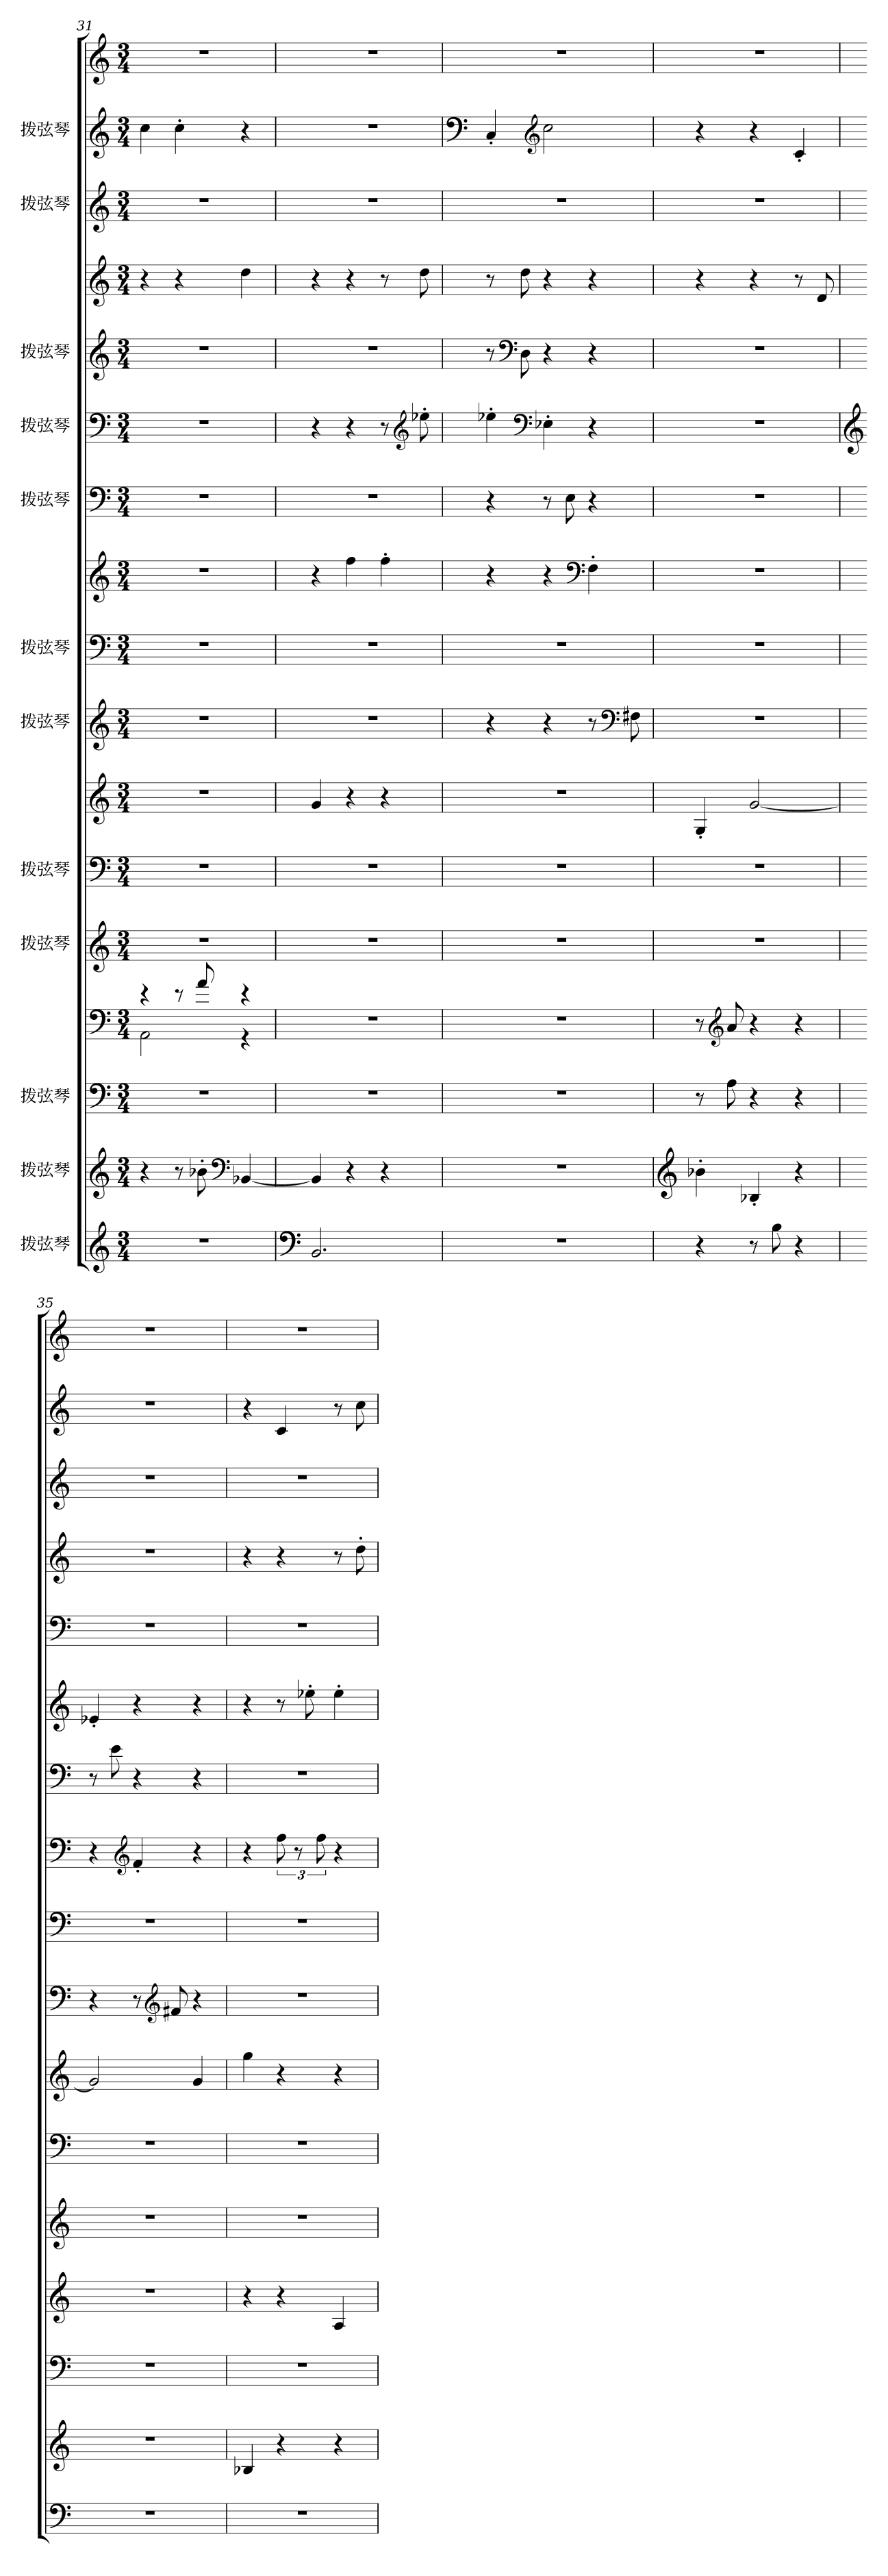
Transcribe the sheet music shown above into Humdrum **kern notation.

**kern	**kern	**kern	**kern	**kern	**kern	**kern	**kern	**kern	**kern	**kern	**kern	**kern	**kern	**kern	**kern	**kern
*part12	*part11	*part10	*part10	*part9	*part8	*part8	*part7	*part6	*part6	*part5	*part4	*part3	*part3	*part2	*part1	*part1
*staff17	*staff16	*staff15	*staff14	*staff13	*staff12	*staff11	*staff10	*staff9	*staff8	*staff7	*staff6	*staff5	*staff4	*staff3	*staff2	*staff1
*I"拨弦琴	*I"拨弦琴	*I"拨弦琴	*	*I"拨弦琴	*I"拨弦琴	*	*I"拨弦琴	*I"拨弦琴	*	*I"拨弦琴	*I"拨弦琴	*I"拨弦琴	*	*I"拨弦琴	*I"拨弦琴	*
*clefG2	*clefG2	*clefF4	*clefF4	*clefG2	*clefF4	*clefG2	*clefG2	*clefF4	*clefG2	*clefF4	*clefF4	*clefG2	*clefG2	*clefG2	*clefG2	*clefG2
*k[]	*k[]	*k[]	*k[]	*k[]	*k[]	*k[]	*k[]	*k[]	*k[]	*k[]	*k[]	*k[]	*k[]	*k[]	*k[]	*k[]
*M3/4	*M3/4	*M3/4	*M3/4	*M3/4	*M3/4	*M3/4	*M3/4	*M3/4	*M3/4	*M3/4	*M3/4	*M3/4	*M3/4	*M3/4	*M3/4	*M3/4
=31	=31	=31	=31	=31	=31	=31	=31	=31	=31	=31	=31	=31	=31	=31	=31	=31
*	*	*	*^	*	*	*	*	*	*	*	*	*	*	*	*	*
2.r	4r	2.r	4r	2AA\	2.r	2.r	2.r	2.r	2.r	2.r	2.r	2.r	2.r	4r	2.r	4cc\	2.r
.	8r	.	8r	.	.	.	.	.	.	.	.	.	.	4r	.	4cc'\	.
.	8b-X'\	.	8a/	.	.	.	.	.	.	.	.	.	.	.	.	.	.
*	*clefF4	*	*	*	*	*	*	*	*	*	*	*	*	*	*	*	*
.	[4BB-X/	.	4r	4r	.	.	.	.	.	.	.	.	.	4dd\	.	4r	.
*	*	*	*v	*v	*	*	*	*	*	*	*	*	*	*	*	*	*
=32	=32	=32	=32	=32	=32	=32	=32	=32	=32	=32	=32	=32	=32	=32	=32	=32
*clefF4	*	*	*	*	*	*	*	*	*	*	*	*	*	*	*	*
2.BB/	4BB-/]	2.r	2.r	2.r	2.r	4g/	2.r	2.r	4r	2.r	4r	2.r	4r	2.r	2.r	2.r
.	4r	.	.	.	.	4r	.	.	4ff\	.	4r	.	4r	.	.	.
.	4r	.	.	.	.	4r	.	.	4ff'\	.	8r	.	8r	.	.	.
*	*	*	*	*	*	*	*	*	*	*	*clefG2	*	*	*	*	*
.	.	.	.	.	.	.	.	.	.	.	8ee-X'\	.	8dd\	.	.	.
!!LO:PB:g=z
=33	=33	=33	=33	=33	=33	=33	=33	=33	=33	=33	=33	=33	=33	=33	=33	=33
*	*	*	*	*	*	*	*	*	*	*	*	*	*	*	*clefF4	*
2.r	2.r	2.r	2.r	2.r	2.r	2.r	4r	2.r	4r	4r	4ee-X'\	8r	8r	2.r	4C'/	2.r
*	*	*	*	*	*	*	*	*	*	*	*	*clefF4	*	*	*	*
.	.	.	.	.	.	.	.	.	.	.	.	8D\	8dd\	.	.	.
*	*	*	*	*	*	*	*	*	*	*	*clefF4	*	*	*	*clefG2	*
.	.	.	.	.	.	.	4r	.	4r	8r	4E-X'\	4r	4r	.	2cc\	.
.	.	.	.	.	.	.	.	.	.	8E\	.	.	.	.	.	.
*	*	*	*	*	*	*	*	*	*clefF4	*	*	*	*	*	*	*
.	.	.	.	.	.	.	8r	.	4F'\	4r	4r	4r	4r	.	.	.
*	*	*	*	*	*	*	*clefF4	*	*	*	*	*	*	*	*	*
.	.	.	.	.	.	.	8F#X\	.	.	.	.	.	.	.	.	.
=34	=34	=34	=34	=34	=34	=34	=34	=34	=34	=34	=34	=34	=34	=34	=34	=34
*	*clefG2	*	*	*	*	*	*	*	*	*	*	*	*	*	*	*
4r	4b-X'\	8r	8r	2.r	2.r	4G'/	2.r	2.r	2.r	2.r	2.r	2.r	4r	2.r	4r	2.r
*	*	*	*clefG2	*	*	*	*	*	*	*	*	*	*	*	*	*
.	.	8A\	8a/	.	.	.	.	.	.	.	.	.	.	.	.	.
8r	4B-X'/	4r	4r	.	.	[2g/	.	.	.	.	.	.	4r	.	4r	.
8B\	.	.	.	.	.	.	.	.	.	.	.	.	.	.	.	.
4r	4r	4r	4r	.	.	.	.	.	.	.	.	.	8r	.	4c'/	.
.	.	.	.	.	.	.	.	.	.	.	.	.	8d/	.	.	.
=35	=35	=35	=35	=35	=35	=35	=35	=35	=35	=35	=35	=35	=35	=35	=35	=35
*	*	*	*	*	*	*	*	*	*	*	*clefG2	*	*	*	*	*
2.r	2.r	2.r	2.r	2.r	2.r	2g/]	4r	2.r	4r	8r	4e-X'/	2.r	2.r	2.r	2.r	2.r
.	.	.	.	.	.	.	.	.	.	8e\	.	.	.	.	.	.
*	*	*	*	*	*	*	*	*	*clefG2	*	*	*	*	*	*	*
.	.	.	.	.	.	.	8r	.	4f'/	4r	4r	.	.	.	.	.
*	*	*	*	*	*	*	*clefG2	*	*	*	*	*	*	*	*	*
.	.	.	.	.	.	.	8f#X/	.	.	.	.	.	.	.	.	.
.	.	.	.	.	.	4g/	4r	.	4r	4r	4r	.	.	.	.	.
=36	=36	=36	=36	=36	=36	=36	=36	=36	=36	=36	=36	=36	=36	=36	=36	=36
2.r	4B-X/	2.r	4r	2.r	2.r	4gg\	2.r	2.r	4r	2.r	4r	2.r	4r	2.r	4r	2.r
.	4r	.	4r	.	.	4r	.	.	12ff\	.	8r	.	4r	.	4c/	.
.	.	.	.	.	.	.	.	.	12r	.	.	.	.	.	.	.
.	.	.	.	.	.	.	.	.	.	.	8ee-X'\	.	.	.	.	.
.	.	.	.	.	.	.	.	.	12ff\	.	.	.	.	.	.	.
.	4r	.	4A/	.	.	4r	.	.	4r	.	4ee-'\	.	8r	.	8r	.
.	.	.	.	.	.	.	.	.	.	.	.	.	8dd'\	.	8cc\	.
=	=	=	=	=	=	=	=	=	=	=	=	=	=	=	=	=
*-	*-	*-	*-	*-	*-	*-	*-	*-	*-	*-	*-	*-	*-	*-	*-	*-
